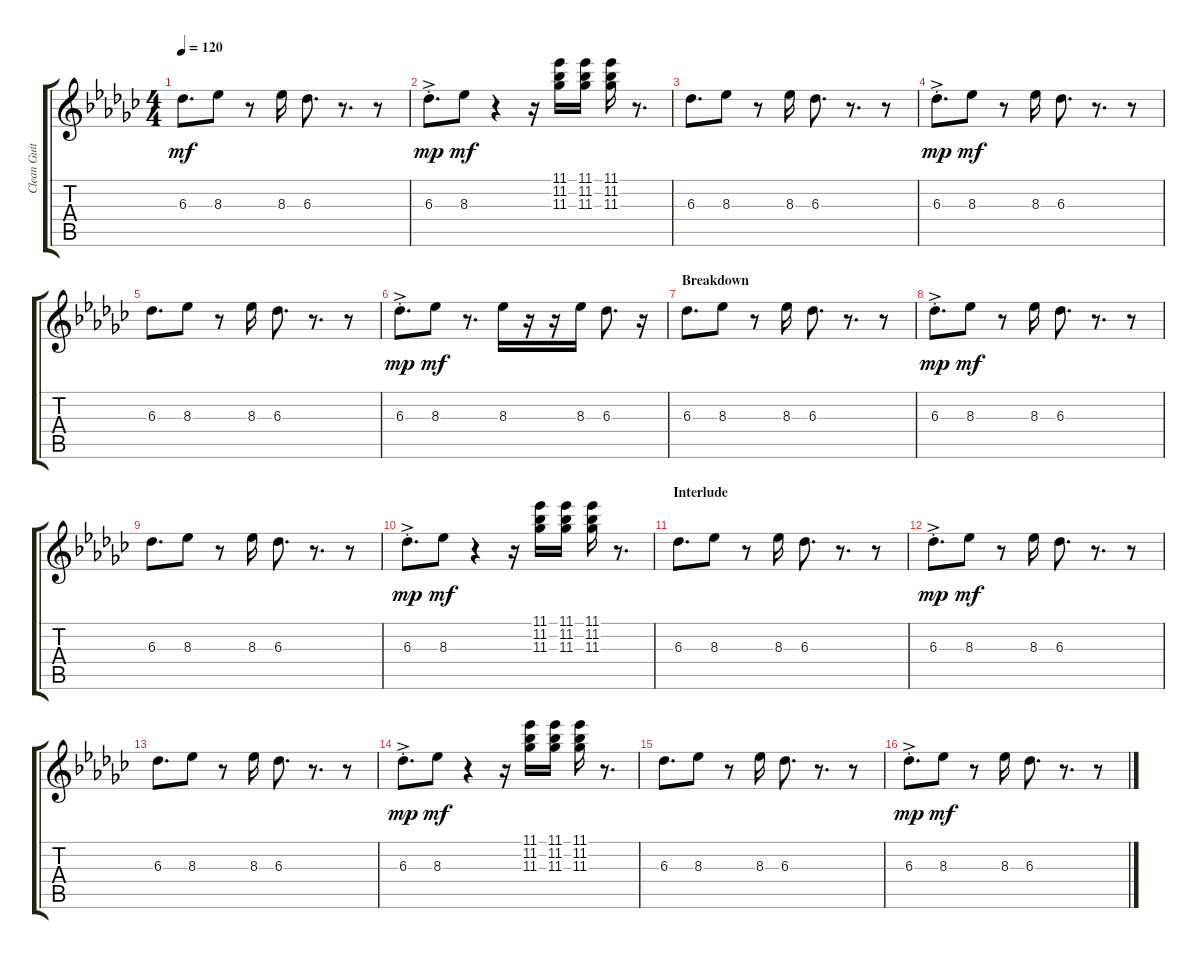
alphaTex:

\track ("Clean Guitar" "Clean Guit") {instrument electricguitarclean}
\staff {score tabs}
\tuning (E4 B3 G3 D3 A2 E2) {hide}
\ts (4 4)
\tempo 120
\clef g2
\ks ebminor
6.3.8{d dy mf} 8.3.8 r.8 8.3.16 6.3.8{d} r.8{d} r.8 |
6.3{ac st}.8{d dy mp} 8.3.8{dy mf} r.4 r.16 (11.1 11.2 11.3).16 (11.1 11.2 11.3).16 (11.1 11.2 11.3).16 r.8{d} |
6.3.8{d} 8.3.8 r.8 8.3.16 6.3.8{d} r.8{d} r.8 |
6.3{ac st}.8{d dy mp} 8.3.8{dy mf} r.8 8.3.16 6.3.8{d} r.8{d} r.8 |
6.3.8{d} 8.3.8 r.8 8.3.16 6.3.8{d} r.8{d} r.8 |
6.3{ac st}.8{d dy mp} 8.3.8{dy mf} r.8{d} 8.3.16 r.16 r.16 8.3.16 6.3.8{d} r.16 |
\section ("" "Breakdown")
6.3.8{d} 8.3.8 r.8 8.3.16 6.3.8{d} r.8{d} r.8 |
6.3{ac st}.8{d dy mp} 8.3.8{dy mf} r.8 8.3.16 6.3.8{d} r.8{d} r.8 |
6.3.8{d} 8.3.8 r.8 8.3.16 6.3.8{d} r.8{d} r.8 |
6.3{ac st}.8{d dy mp} 8.3.8{dy mf} r.4 r.16 (11.1 11.2 11.3).16 (11.1 11.2 11.3).16 (11.1 11.2 11.3).16 r.8{d} |
\section ("" "Interlude")
6.3.8{d} 8.3.8 r.8 8.3.16 6.3.8{d} r.8{d} r.8 |
6.3{ac st}.8{d dy mp} 8.3.8{dy mf} r.8 8.3.16 6.3.8{d} r.8{d} r.8 |
6.3.8{d} 8.3.8 r.8 8.3.16 6.3.8{d} r.8{d} r.8 |
6.3{ac st}.8{d dy mp} 8.3.8{dy mf} r.4 r.16 (11.1 11.2 11.3).16 (11.1 11.2 11.3).16 (11.1 11.2 11.3).16 r.8{d} |
6.3.8{d} 8.3.8 r.8 8.3.16 6.3.8{d} r.8{d} r.8 |
6.3{ac st}.8{d dy mp} 8.3.8{dy mf} r.8 8.3.16 6.3.8{d} r.8{d} r.8
